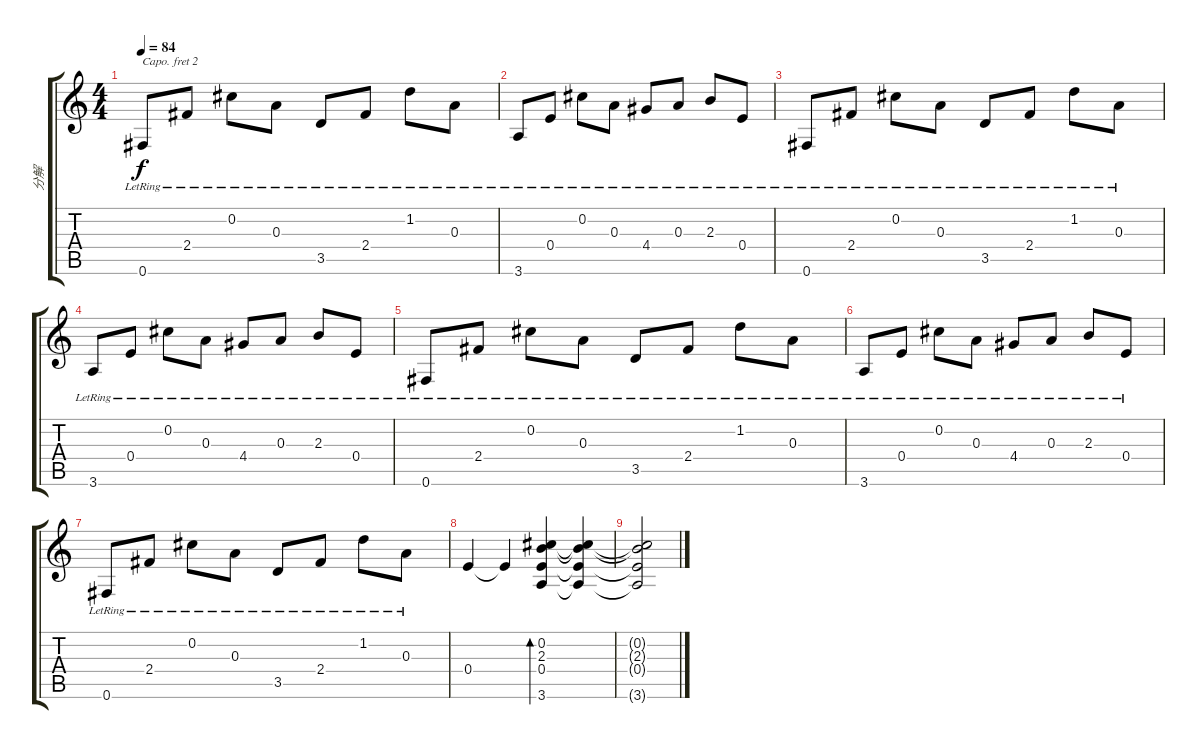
\track ("分解" "分解") {instrument electricguitarjazz}
\staff {score tabs}
\capo 2
\tuning (E4 B3 G3 D3 A2 E2) {hide}
\ts (4 4)
\tempo 84
\clef g2
\ks c
0.6{lr}.8{dy f} 2.4{lr}.8 0.2{lr}.8 0.3{lr}.8 3.5{lr}.8 2.4{lr}.8 1.2{lr}.8 0.3{lr}.8 |
3.6{lr}.8 0.4{lr}.8 0.2{lr}.8 0.3{lr}.8 4.4{lr}.8 0.3{lr}.8 2.3{lr}.8 0.4{lr}.8 |
0.6{lr}.8 2.4{lr}.8 0.2{lr}.8 0.3{lr}.8 3.5{lr}.8 2.4{lr}.8 1.2{lr}.8 0.3{lr}.8 |
3.6{lr}.8 0.4{lr}.8 0.2{lr}.8 0.3{lr}.8 4.4{lr}.8 0.3{lr}.8 2.3{lr}.8 0.4{lr}.8 |
0.6{lr}.8 2.4{lr}.8 0.2{lr}.8 0.3{lr}.8 3.5{lr}.8 2.4{lr}.8 1.2{lr}.8 0.3{lr}.8 |
3.6{lr}.8 0.4{lr}.8 0.2{lr}.8 0.3{lr}.8 4.4{lr}.8 0.3{lr}.8 2.3{lr}.8 0.4{lr}.8 |
0.6{lr}.8 2.4{lr}.8 0.2{lr}.8 0.3{lr}.8 3.5{lr}.8 2.4{lr}.8 1.2{lr}.8 0.3{lr}.8 |
0.4.4 0.4{t}.4 (0.2 2.3 0.4 3.6).4{bd 240} (0.2{t} 2.3{t} 0.4{t} 3.6{t}).4 |
(0.2{t} 2.3{t} 0.4{t} 3.6{t}).2
